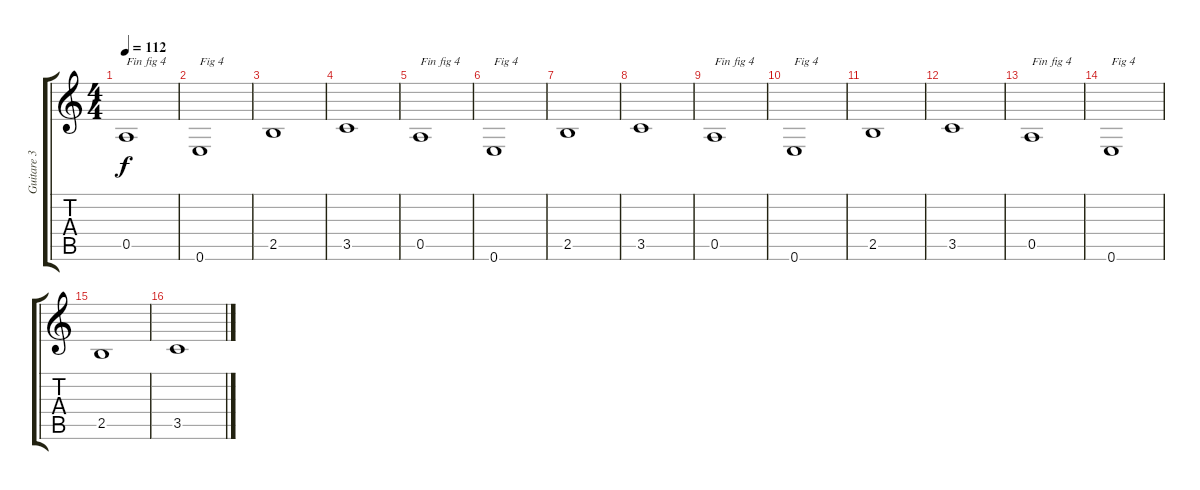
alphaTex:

\track ("Guitare 3" "Guitare 3") {instrument electricguitarclean}
\staff {score tabs}
\tuning (E4 B3 G3 D3 A2 E2) {hide}
\ts (4 4)
\tempo 112
\clef g2
\ks c
0.5.1{txt "Fin fig 4" dy f} |
0.6.1{txt "Fig 4"} |
2.5.1 |
3.5.1 |
0.5.1{txt "Fin fig 4"} |
0.6.1{txt "Fig 4"} |
2.5.1 |
3.5.1 |
0.5.1{txt "Fin fig 4"} |
0.6.1{txt "Fig 4"} |
2.5.1 |
3.5.1 |
0.5.1{txt "Fin fig 4"} |
0.6.1{txt "Fig 4"} |
2.5.1 |
3.5.1
